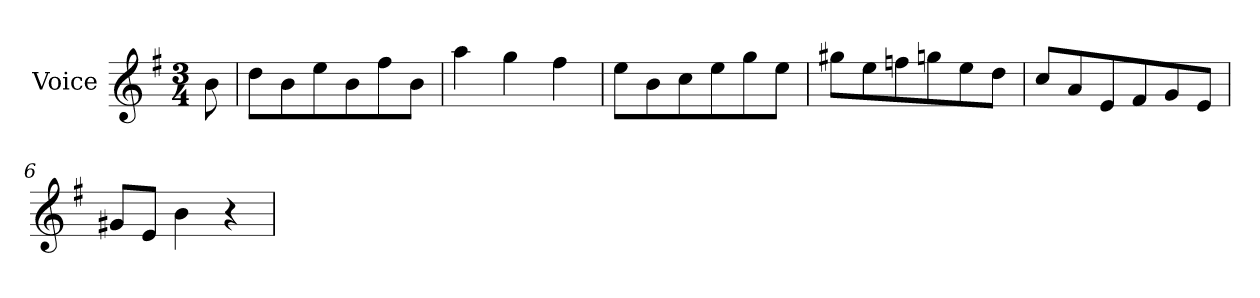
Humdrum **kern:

**kern
*part1
*staff1
*I"Voice
*I'Voice
*clefG2
*k[f#]
*M3/4
=
8b\
=1
8dd\L
8b\
8ee\
8b\
8ff#\
8b\J
=2
4aa\
4gg\
4ff#\
=3
8ee\L
8b\
8cc\
8ee\
8gg\
8ee\J
=4
8gg#X\L
8ee\
8ffn\
8ggn\
8ee\
8dd\J
=5
8cc/L
8a/
8e/
8f#/
8g/
8e/J
=6
8g#X/L
8e/J
4b\
4r
=
*-
